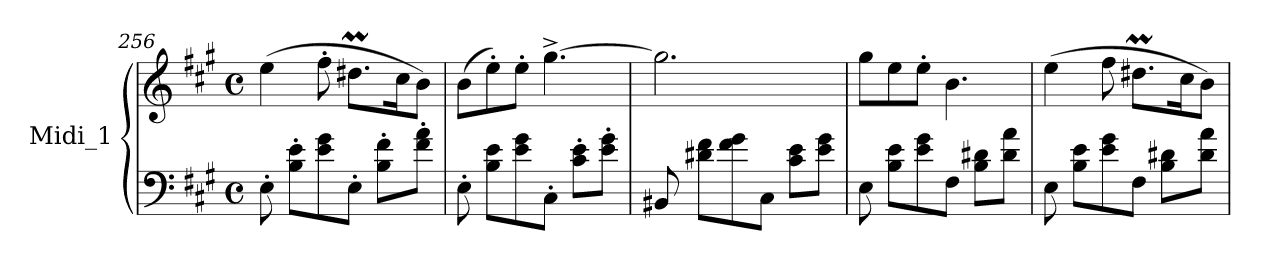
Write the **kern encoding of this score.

**kern	**kern
*part1	*part1
*staff2	*staff1
*I"Midi_1	*
*clefF4	*clefG2
*k[f#c#g#]	*k[f#c#g#]
*A:	*A:
*M4/4	*M4/4
*met(c)	*met(c)
=256	=256
*^	*^
8E'\	2ryy	(>4ee\	2ryy
8B\' 8e\'L	.	.	.
8e\ 8g#\	.	8ff#'\	.
8E'\J	.	8.dd#Xm\L	.
8B\' 8f#\'L	4ryy	.	4ryy
.	.	16cc#\K	.
8f#\' 8a\'J	.	8b\J)	.
=257	=257	=257	=257
8E'\	2ryy	(8b\L	2ryy
8B\ 8e\L	.	8ee'\)	.
8e\ 8g#\	.	8ee'\J	.
8C#'\J	.	[4.gg#^\	.
8c#\' 8e\'L	4ryy	.	4ryy
8e\' 8g#\'J	.	.	.
*v	*v	*	*
*	*v	*v
!!LO:LB:g=z
=258	=258
*	*MM85
8BB#X/	2.gg#\]
8d#X\ 8f#\L	.
8f#\ 8g#\	.
8C#\J	.
8c#\ 8e\L	.
8e\ 8g#\J	.
=259	=259
8E\	8gg#\L
8B\ 8e\L	8ee\
8e\ 8g#\	8ee'\J
8F#\J	4.b\
8B\ 8d#X\L	.
8d#\ 8a\J	.
=260	=260
8E\	(>4ee\
8B\ 8e\L	.
8e\ 8g#\	8ff#\
8F#\J	8.dd#Xm\L
8B\ 8d#X\L	.
.	16cc#\K
8d#\ 8a\J	8b\J)
=	=
*-	*-
